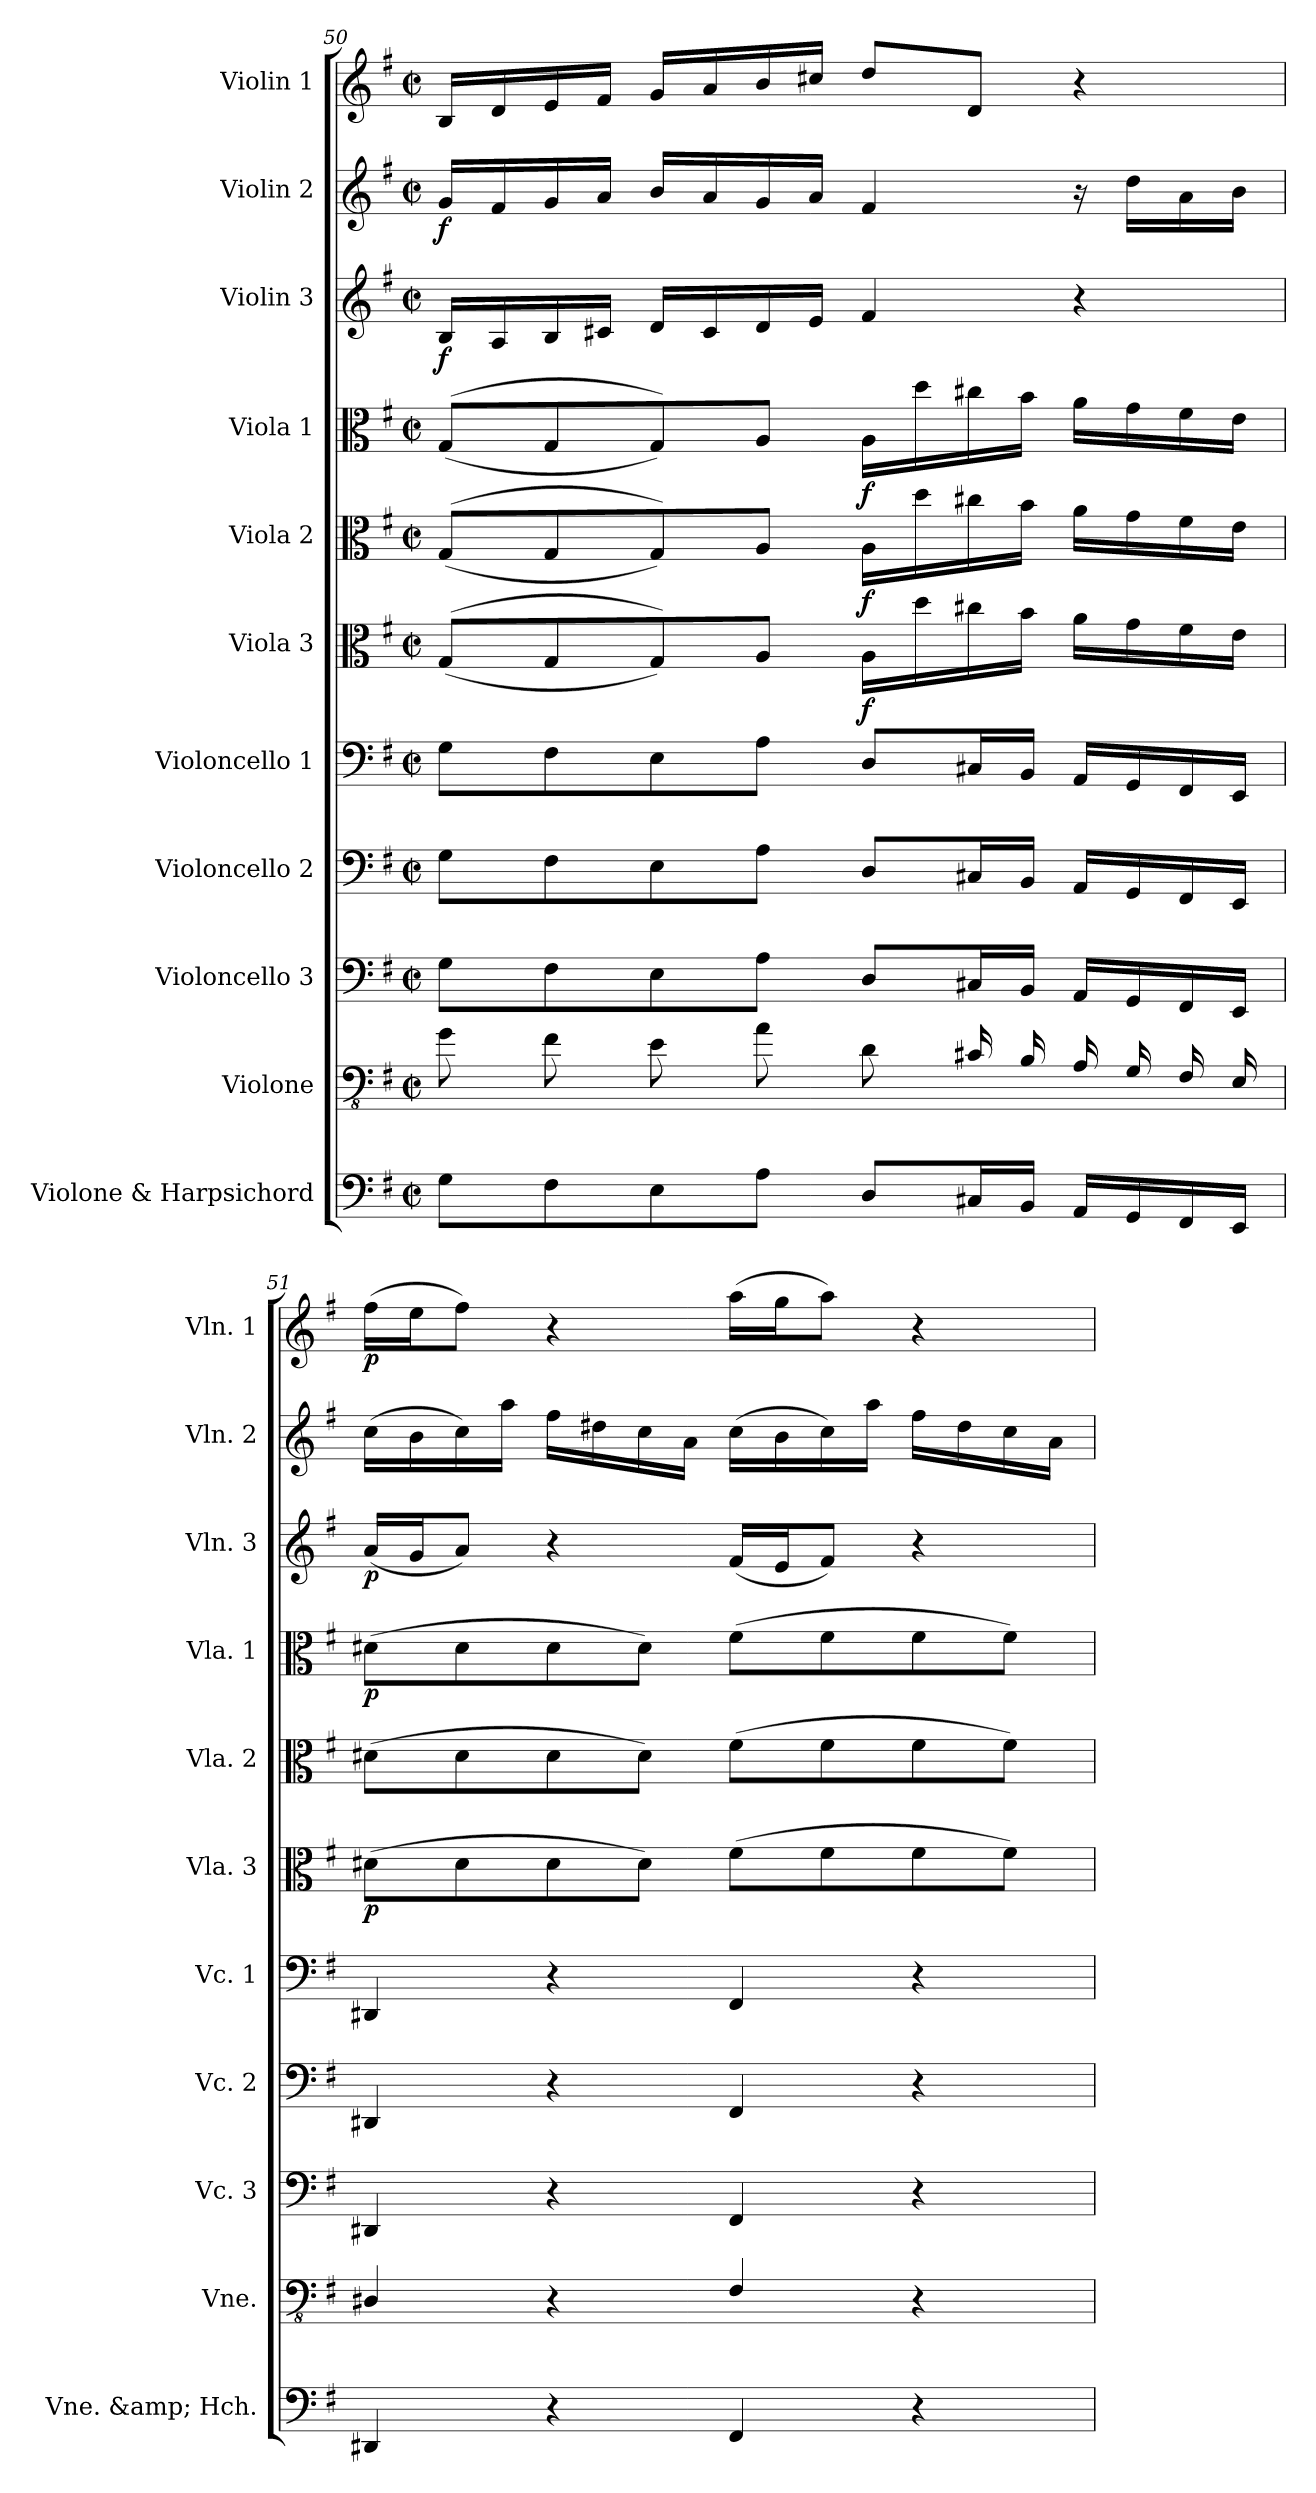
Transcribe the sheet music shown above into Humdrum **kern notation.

**kern	**kern	**kern	**kern	**kern	**kern	**dynam	**kern	**dynam	**kern	**dynam	**kern	**dynam	**kern	**dynam	**kern	**dynam
*part11	*part10	*part9	*part8	*part7	*part6	*part6	*part5	*part5	*part4	*part4	*part3	*part3	*part2	*part2	*part1	*part1
*staff11	*staff10	*staff9	*staff8	*staff7	*staff6	*staff6	*staff5	*staff5	*staff4	*staff4	*staff3	*staff3	*staff2	*staff2	*staff1	*staff1
*I"Violone &amp; Harpsichord	*I"Violone	*I"Violoncello 3	*I"Violoncello 2	*I"Violoncello 1	*I"Viola 3	*	*I"Viola 2	*	*I"Viola 1	*	*I"Violin 3	*	*I"Violin 2	*	*I"Violin 1	*
*I'Vne. &amp; Hch.	*I'Vne.	*I'Vc. 3	*I'Vc. 2	*I'Vc. 1	*I'Vla. 3	*	*I'Vla. 2	*	*I'Vla. 1	*	*I'Vln. 3	*	*I'Vln. 2	*	*I'Vln. 1	*
!!LO:LB:g=z
*clefF4	*clefFv4	*clefF4	*clefF4	*clefF4	*clefC3	*	*clefC3	*	*clefC3	*	*clefG2	*	*clefG2	*	*clefG2	*
*	*ITrd7c12	*	*	*	*	*	*	*	*	*	*	*	*	*	*	*
*k[f#]	*k[f#]	*k[f#]	*k[f#]	*k[f#]	*k[f#]	*	*k[f#]	*	*k[f#]	*	*k[f#]	*	*k[f#]	*	*k[f#]	*
*M4/4	*M4/4	*M4/4	*M4/4	*M4/4	*M4/4	*	*M4/4	*	*M4/4	*	*M4/4	*	*M4/4	*	*M4/4	*
*met(c|)	*met(c|)	*met(c|)	*met(c|)	*met(c|)	*met(c|)	*	*met(c|)	*	*met(c|)	*	*met(c|)	*	*met(c|)	*	*met(c|)	*
=50	=50	=50	=50	=50	=50	=50	=50	=50	=50	=50	=50	=50	=50	=50	=50	=50
!	!	!	!	!	!	!	!	!	!	!	!	!LO:DY:b	!	!LO:DY:b	!	!
8G\L	8GG\	8G\L	8G\L	8G\L	((8G/L	.	((8G/L	.	((8G/L	.	16B/LL	f	16g/LL	f	16B/LL	.
.	.	.	.	.	.	.	.	.	.	.	16A/	.	16f#/	.	16d/	.
8F#\	8FF#\	8F#\	8F#\	8F#\	8G/	.	8G/	.	8G/	.	16B/	.	16g/	.	16e/	.
.	.	.	.	.	.	.	.	.	.	.	16c#X/JJ	.	16a/JJ	.	16f#/JJ	.
8E\	8EE\	8E\	8E\	8E\	8G/))	.	8G/))	.	8G/))	.	16d/LL	.	16b/LL	.	16g/LL	.
.	.	.	.	.	.	.	.	.	.	.	16c#/	.	16a/	.	16a/	.
8A\J	8AA\	8A\J	8A\J	8A\J	8A/J	.	8A/J	.	8A/J	.	16d/	.	16g/	.	16b/	.
.	.	.	.	.	.	.	.	.	.	.	16e/JJ	.	16a/JJ	.	16cc#X/JJ	.
!	!	!	!	!	!	!LO:DY:b	!	!LO:DY:b	!	!LO:DY:b	!	!	!	!	!	!
8D/L	8DD\	8D/L	8D/L	8D/L	16A\LL	f	16A\LL	f	16A\LL	f	4f#/	.	4f#/	.	8dd/L	.
.	.	.	.	.	16dd\	.	16dd\	.	16dd\	.	.	.	.	.	.	.
16C#X/L	16CC#X/	16C#X/L	16C#X/L	16C#X/L	16cc#X\	.	16cc#X\	.	16cc#X\	.	.	.	.	.	8d/J	.
16BB/JJ	16BBB/	16BB/JJ	16BB/JJ	16BB/JJ	16b\JJ	.	16b\JJ	.	16b\JJ	.	.	.	.	.	.	.
16AA/LL	16AAA/	16AA/LL	16AA/LL	16AA/LL	16a\LL	.	16a\LL	.	16a\LL	.	4r	.	16r	.	4r	.
16GG/	16GGG/	16GG/	16GG/	16GG/	16g\	.	16g\	.	16g\	.	.	.	16dd\LL	.	.	.
16FF#/	16FFF#/	16FF#/	16FF#/	16FF#/	16f#\	.	16f#\	.	16f#\	.	.	.	16a\	.	.	.
16EE/JJ	16EEE/	16EE/JJ	16EE/JJ	16EE/JJ	16e\JJ	.	16e\JJ	.	16e\JJ	.	.	.	16b\JJ	.	.	.
=51	=51	=51	=51	=51	=51	=51	=51	=51	=51	=51	=51	=51	=51	=51	=51	=51
!	!	!	!	!	!	!LO:DY:b	!	!LO:DY:b	!	!LO:DY:b	!	!LO:DY:b	!	!	!	!LO:DY:b
4DD#X/	4DDD#X/	4DD#X/	4DD#X/	4DD#X/	(8d#X\L	p	(8d#X\L	other-dynamics	(8d#X\L	p	(16a/LL	p	(16cc\LL	.	(16ff#\LL	p
.	.	.	.	.	.	.	.	.	.	.	16g/J	.	16b\	.	16ee\J	.
.	.	.	.	.	8d#\	.	8d#\	.	8d#\	.	8a/J)	.	16cc\)	.	8ff#\J)	.
.	.	.	.	.	.	.	.	.	.	.	.	.	16aa\JJ	.	.	.
4r	4r	4r	4r	4r	8d#\	.	8d#\	.	8d#\	.	4r	.	16ff#\LL	.	4r	.
.	.	.	.	.	.	.	.	.	.	.	.	.	16dd#X\	.	.	.
.	.	.	.	.	8d#\J)	.	8d#\J)	.	8d#\J)	.	.	.	16cc\	.	.	.
.	.	.	.	.	.	.	.	.	.	.	.	.	16a\JJ	.	.	.
4FF#/	4FFF#/	4FF#/	4FF#/	4FF#/	(8f#\L	.	(8f#\L	.	(8f#\L	.	(16f#/LL	.	(16cc\LL	.	(16aa\LL	.
.	.	.	.	.	.	.	.	.	.	.	16e/J	.	16b\	.	16gg\J	.
.	.	.	.	.	8f#\	.	8f#\	.	8f#\	.	8f#/J)	.	16cc\)	.	8aa\J)	.
.	.	.	.	.	.	.	.	.	.	.	.	.	16aa\JJ	.	.	.
4r	4r	4r	4r	4r	8f#\	.	8f#\	.	8f#\	.	4r	.	16ff#\LL	.	4r	.
.	.	.	.	.	.	.	.	.	.	.	.	.	16dd#\	.	.	.
.	.	.	.	.	8f#\J)	.	8f#\J)	.	8f#\J)	.	.	.	16cc\	.	.	.
.	.	.	.	.	.	.	.	.	.	.	.	.	16a\JJ	.	.	.
=	=	=	=	=	=	=	=	=	=	=	=	=	=	=	=	=
*-	*-	*-	*-	*-	*-	*-	*-	*-	*-	*-	*-	*-	*-	*-	*-	*-
